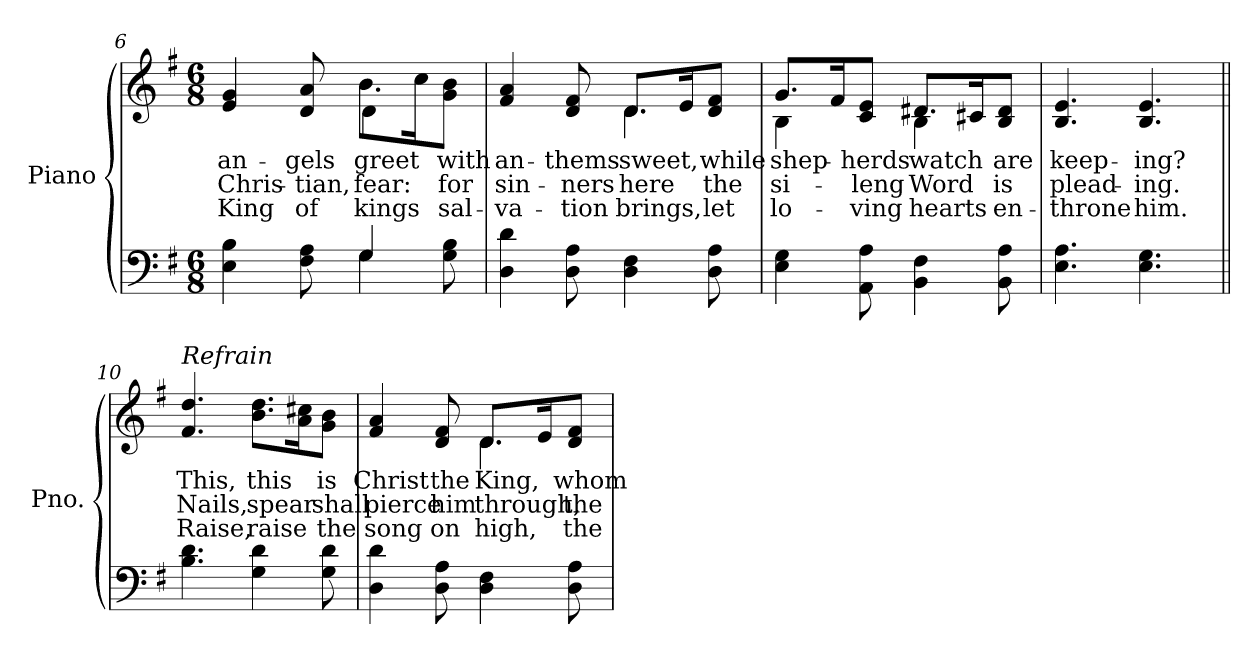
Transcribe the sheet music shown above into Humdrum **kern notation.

**kern	**kern	**text	**text	**text
*part2	*part1	*part1	*part1	*part1
*staff2	*staff1	*staff1	*staff1	*staff1
*I"Piano	*I"Piano	*	*	*
*I'Pno.	*I'Pno.	*	*	*
*clefF4	*clefG2	*	*	*
*k[f#]	*k[f#]	*	*	*
*G:	*G:	*	*	*
*M6/8	*M6/8	*	*	*
=6	=6	=6	=6	=6
*^	*	*	*	*
!	!	!	!LO:LY:b:color=#000000	!LO:LY:b:color=#000000	!LO:LY:b:color=#000000
*	*	*^	*	*	*
4Ei\ 4Bi	4.ryy	4ei/ 4gi	4.ryy	an-	Chris-	King
!	!	!	!	!LO:LY:b:color=#000000	!LO:LY:b:color=#000000	!LO:LY:b:color=#000000
8F#i\ 8Ai	.	8di/ 8ai	.	-gels	-tian,	of
!	!	!	!	!LO:LY:b:color=#000000	!LO:LY:b:color=#000000	!LO:LY:b:color=#000000
4Gi/	4Gi\	8.bi\L	4di\	greet	fear:	kings
.	.	16cci\K	.	.	.	.
!	!	!	!	!LO:LY:b:color=#000000	!LO:LY:b:color=#000000	!LO:LY:b:color=#000000
8Gi\ 8Bi	8ryy	8gi\ 8bi\J	8ryy	with	for	sal-
*v	*v	*	*	*	*	*
!!LO:LB:g=z	!!
=7	=7	=7	=7	=7	=7
*^	*	*	*	*	*
!	!	!	!	!LO:LY:b:color=#000000	!LO:LY:b:color=#000000	!LO:LY:b:color=#000000
*v	*v	*	*	*	*	*
4Di\ 4di	4f#i/ 4ai	4.ryy	an-	sin-	-va-
!	!	!	!LO:LY:b:color=#000000	!LO:LY:b:color=#000000	!LO:LY:b:color=#000000
8Di\ 8Ai	8di/ 8f#i	.	-thems	-ners	-tion
!	!	!	!LO:LY:b:color=#000000	!LO:LY:b:color=#000000	!LO:LY:b:color=#000000
4Di\ 4F#i	8.di/L	4.di\	sweet,	here	brings,
.	16ei/K	.	.	.	.
!	!	!	!LO:LY:b:color=#000000	!LO:LY:b:color=#000000	!LO:LY:b:color=#000000
8Di\ 8Ai	8di/ 8f#i/J	.	while	the	let
=8	=8	=8	=8	=8	=8
!	!	!	!LO:LY:b:color=#000000	!LO:LY:b:color=#000000	!LO:LY:b:color=#000000
4Ei\ 4Gi	8.gi/L	4Bi\	shep-	si-	lo-
.	16f#i/K	.	.	.	.
!	!	!	!LO:LY:b:color=#000000	!LO:LY:b:color=#000000	!LO:LY:b:color=#000000
8AAi\ 8Ai	8ci/ 8ei/J	8ryy	-herds	-leng	-ving
!	!	!	!LO:LY:b:color=#000000	!LO:LY:b:color=#000000	!LO:LY:b:color=#000000
4BBi\ 4F#i	8.d#Xi/L	4Bi\	watch	Word	hearts
.	16c#Xi/K	.	.	.	.
!	!	!	!LO:LY:b:color=#000000	!LO:LY:b:color=#000000	!LO:LY:b:color=#000000
8BBi\ 8Ai	8Bi/ 8d#i/J	8ryy	are	is	en-
*	*v	*v	*	*	*
=9	=9	=9	=9	=9
*	*^	*	*	*
!	!	!	!LO:LY:b:color=#000000	!LO:LY:b:color=#000000	!LO:LY:b:color=#000000
*	*v	*v	*	*	*
4.Ei\ 4.Ai	4.Bi/ 4.ei	keep-	plead-	-throne
!	!	!LO:LY:b:color=#000000	!LO:LY:b:color=#000000	!LO:LY:b:color=#000000
4.Ei\ 4.Gi	4.Bi/ 4.ei	-ing?	-ing.	him.
!!LO:LB:g=z
=10||	=10||	=10||	=10||	=10||
!	!LO:TX:a:i:t=Refrain	!	!	!
!	!	!LO:LY:b:color=#000000	!LO:LY:b:color=#000000	!LO:LY:b:color=#000000
4.Bi\ 4.di	4.f#i/ 4.ddi	This,	Nails,	Raise,
!	!	!LO:LY:b:color=#000000	!LO:LY:b:color=#000000	!LO:LY:b:color=#000000
4Gi\ 4di	8.bi\ 8.ddi\L	this	spear	raise
.	16ai\ 16cc#Xi\K	.	.	.
!	!	!LO:LY:b:color=#000000	!LO:LY:b:color=#000000	!LO:LY:b:color=#000000
8Gi\ 8di	8gi\ 8bi\J	is	shall	the
=11	=11	=11	=11	=11
!	!	!LO:LY:b:color=#000000	!LO:LY:b:color=#000000	!LO:LY:b:color=#000000
*	*^	*	*	*
4Di\ 4di	4f#i/ 4ai	4.ryy	Christ	pierce	song
!	!	!	!LO:LY:b:color=#000000	!LO:LY:b:color=#000000	!LO:LY:b:color=#000000
8Di\ 8Ai	8di/ 8f#i	.	the	him	on
!	!	!	!LO:LY:b:color=#000000	!LO:LY:b:color=#000000	!LO:LY:b:color=#000000
4Di\ 4F#i	8.di/L	4.di\	King,	through,	high,
.	16ei/K	.	.	.	.
!	!	!	!LO:LY:b:color=#000000	!LO:LY:b:color=#000000	!LO:LY:b:color=#000000
8Di\ 8Ai	8di/ 8f#i/J	.	whom	the	the
*	*v	*v	*	*	*
=	=	=	=	=
*-	*-	*-	*-	*-
